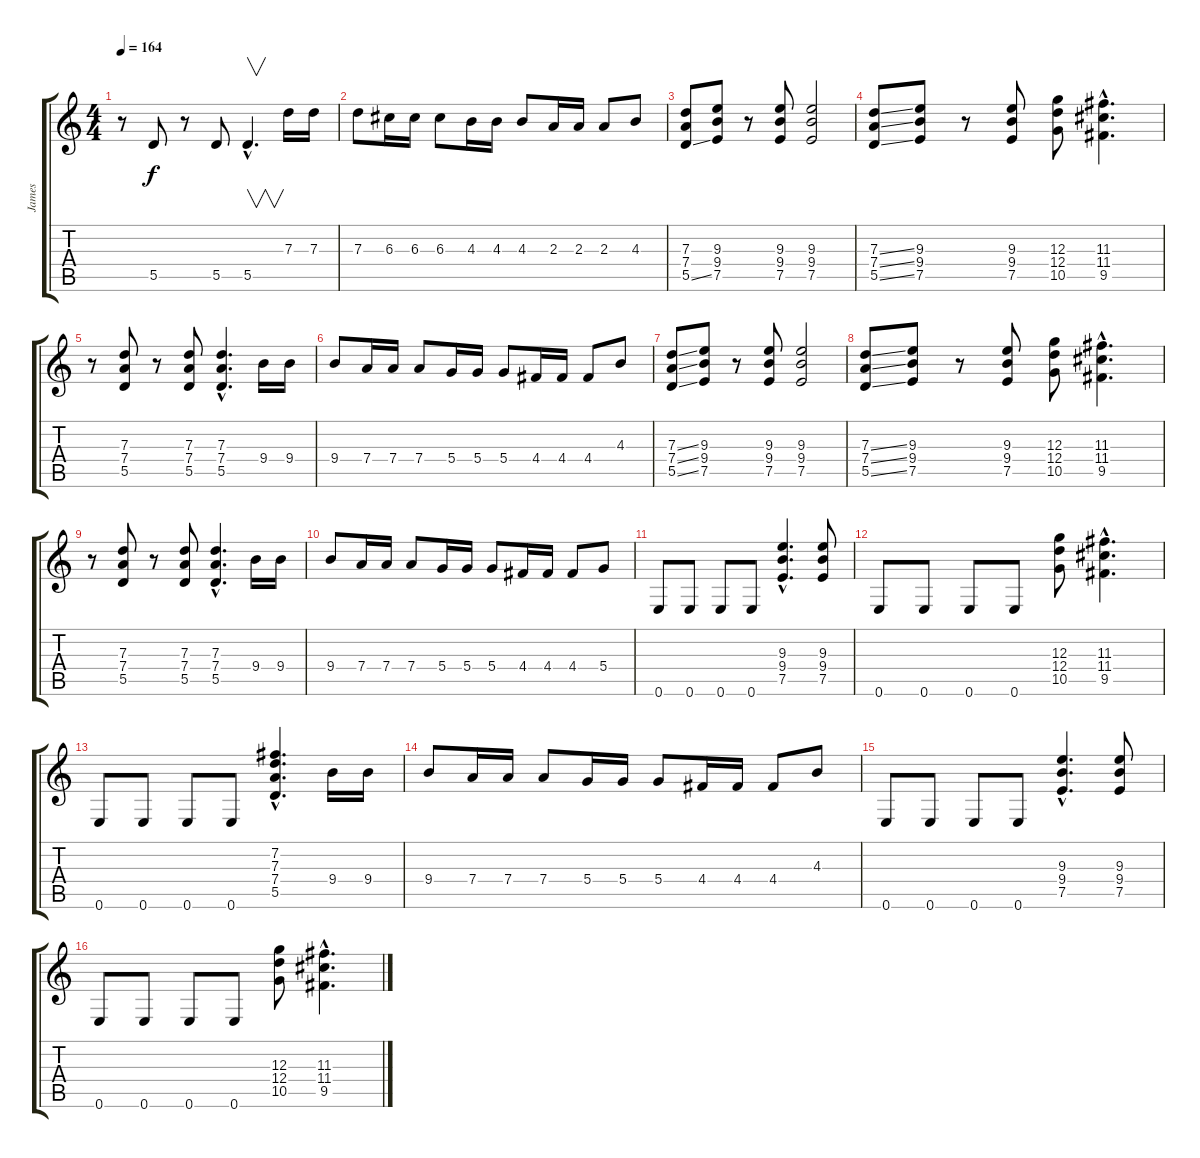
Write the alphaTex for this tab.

\track ("James" "James") {instrument acousticguitarnylon}
\staff {score tabs}
\tuning (E4 B3 G3 D3 A2 E2) {hide}
\ts (4 4)
\tempo 164
\clef g2
\ks c
r.8{dy f} 5.5.8 r.8 5.5.8 5.5{hac}.4{v d} 7.3.16 7.3.16 |
7.3.8 6.3.16 6.3.16 6.3.8 4.3.16 4.3.16 4.3.8 2.3.16 2.3.16 2.3.8 4.3.8 |
(7.3 7.4 5.5{ss}).8 (9.3 9.4 7.5).8 r.8 (9.3 9.4 7.5).8 (9.3 9.4 7.5).2 |
(7.3{ss} 7.4{ss} 5.5{ss}).8 (9.3 9.4 7.5).8 r.8 (9.3 9.4 7.5).8 (12.3 12.4 10.5).8 (11.3{hac} 11.4{hac} 9.5{hac}).4{d} |
r.8 (7.3 7.4 5.5).8 r.8 (7.3 7.4 5.5).8 (7.3{hac} 7.4{hac} 5.5{hac}).4{d} 9.4.16 9.4.16 |
9.4.8 7.4.16 7.4.16 7.4.8 5.4.16 5.4.16 5.4.8 4.4.16 4.4.16 4.4.8 4.3.8 |
(7.3{ss} 7.4{ss} 5.5{ss}).8 (9.3 9.4 7.5).8 r.8 (9.3 9.4 7.5).8 (9.3 9.4 7.5).2 |
(7.3{ss} 7.4{ss} 5.5{ss}).8 (9.3 9.4 7.5).8 r.8 (9.3 9.4 7.5).8 (12.3 12.4 10.5).8 (11.3{hac} 11.4{hac} 9.5{hac}).4{d} |
r.8 (7.3 7.4 5.5).8 r.8 (7.3 7.4 5.5).8 (7.3{hac} 7.4{hac} 5.5{hac}).4{d} 9.4.16 9.4.16 |
9.4.8 7.4.16 7.4.16 7.4.8 5.4.16 5.4.16 5.4.8 4.4.16 4.4.16 4.4.8 5.4.8 |
0.6.8 0.6.8 0.6.8 0.6.8 (9.3{hac} 9.4{hac} 7.5{hac}).4{d} (9.3 9.4 7.5).8 |
0.6.8 0.6.8 0.6.8 0.6.8 (12.3 12.4 10.5).8 (11.3{hac} 11.4{hac} 9.5{hac}).4{d} |
0.6.8 0.6.8 0.6.8 0.6.8 (7.2{hac} 7.3{hac} 7.4{hac} 5.5{hac}).4{d} 9.4.16 9.4.16 |
9.4.8 7.4.16 7.4.16 7.4.8 5.4.16 5.4.16 5.4.8 4.4.16 4.4.16 4.4.8 4.3.8 |
0.6.8 0.6.8 0.6.8 0.6.8 (9.3{hac} 9.4{hac} 7.5{hac}).4{d} (9.3 9.4 7.5).8 |
0.6.8 0.6.8 0.6.8 0.6.8 (12.3 12.4 10.5).8 (11.3{hac} 11.4{hac} 9.5{hac}).4{d}
